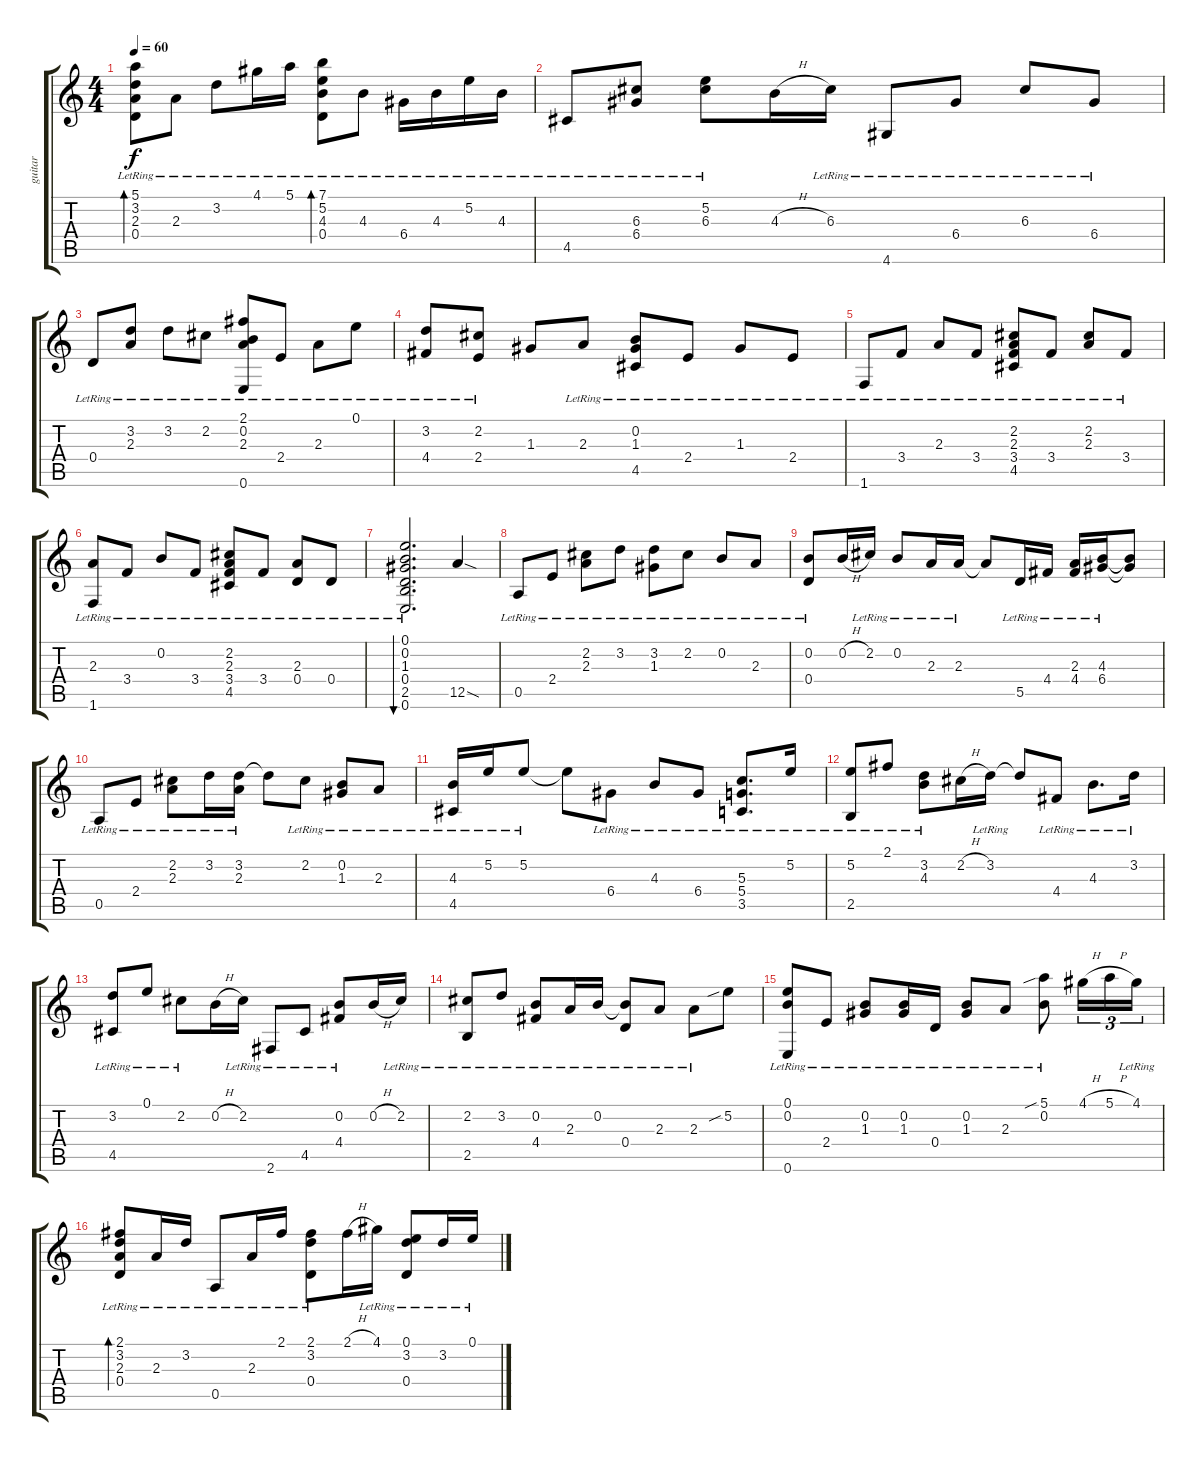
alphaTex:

\track ("guitar" "guitar") {instrument acousticguitarnylon}
\staff {score tabs}
\tuning (E4 B3 G3 D3 A2 E2) {hide}
\ts (4 4)
\tempo 60
\clef g2
\ks c
(5.1{lr} 3.2{lr} 2.3{lr} 0.4{lr}).8{bd 240 dy f} 2.3{lr}.8 3.2{lr}.8 4.1{lr}.16 5.1{lr}.16 (7.1{lr} 5.2{lr} 4.3{lr} 0.4{lr}).8{bd 240} 4.3{lr}.8 6.4{lr}.16 4.3{lr}.16 5.2{lr}.16 4.3{lr}.16 |
4.5{lr}.8 (6.3{lr} 6.4{lr}).8 (5.2{lr} 6.3{lr}).8 4.3{h}.16 6.3{lr}.16 4.6{lr}.8 6.4{lr}.8 6.3{lr}.8 6.4{lr}.8 |
0.4{lr}.8 (3.2{lr} 2.3{lr}).8 3.2{lr}.8 2.2{lr}.8 (2.1{lr} 0.2{lr} 2.3{lr} 0.6{lr}).8 2.4{lr}.8 2.3{lr}.8 0.1{lr}.8 |
(3.2{lr} 4.4{lr}).8 (2.2{lr} 2.4{lr}).8 1.3.8 2.3{lr}.8 (0.2{lr} 1.3{lr} 4.5{lr}).8 2.4{lr}.8 1.3{lr}.8 2.4{lr}.8 |
1.6{lr}.8 3.4{lr}.8 2.3{lr}.8 3.4{lr}.8 (2.2{lr} 2.3{lr} 3.4{lr} 4.5{lr}).8 3.4{lr}.8 (2.2{lr} 2.3{lr}).8 3.4{lr}.8 |
(2.3{lr} 1.6{lr}).8 3.4{lr}.8 0.2{lr}.8 3.4{lr}.8 (2.2{lr} 2.3{lr} 3.4{lr} 4.5{lr}).8 3.4{lr}.8 (2.3{lr} 0.4{lr}).8 0.4{lr}.8 |
(0.1{lr} 0.2{lr} 1.3{lr} 0.4{lr} 2.5{lr} 0.6{lr}).2{d bu 240} 12.5{sod}.4 |
0.5{lr}.8 2.4{lr}.8 (2.2{lr} 2.3{lr}).8 3.2{lr}.8 (3.2{lr} 1.3{lr}).8 2.2{lr}.8 0.2{lr}.8 2.3{lr}.8 |
(0.2{lr} 0.4{lr}).8 0.2{h}.16 2.2{lr}.16 0.2{lr}.8 2.3{lr}.16 2.3{lr}.16 2.3{t}.8 5.5{lr}.16 4.4{lr}.16 (2.3{lr} 4.4{lr}).16 (4.3{lr} 6.4{lr}).16 (4.3{t} 6.4{t}).8 |
0.5{lr}.8 2.4{lr}.8 (2.2{lr} 2.3{lr}).8 3.2{lr}.16 (3.2{lr} 2.3{lr}).16 3.2{t}.8 2.2{lr}.8 (0.2{lr} 1.3{lr}).8 2.3{lr}.8 |
(4.3{lr} 4.5{lr}).16 5.2{lr}.16 5.2{lr}.8 5.2{t}.8 6.4{lr}.8 4.3{lr}.8 6.4{lr}.8 (5.3{lr} 5.4{lr} 3.5{lr}).8{d} 5.2{lr}.16 |
(5.2{lr} 2.5{lr}).8 2.1{lr}.8 (3.2{lr} 4.3{lr}).8 2.2{h}.16 3.2{lr}.16 3.2{t}.8 4.4{lr}.8 4.3{lr}.8{d} 3.2{lr}.16 |
(3.2{lr} 4.5{lr}).8 0.1{lr}.8 2.2{lr}.8 0.2{h}.16 2.2{lr}.16 2.6{lr}.8 4.5{lr}.8 (0.2{lr} 4.4{lr}).8 0.2{h}.16 2.2{lr}.16 |
(2.2{lr} 2.5{lr}).8 3.2{lr}.8 (0.2{lr} 4.4{lr}).8 2.3{lr}.16 0.2{lr}.16 (0.2{t} 0.4{lr}).8 2.3{lr}.8 2.3{lr}.8 5.2{sib}.8 |
(0.1{lr} 0.2{lr} 0.6{lr}).8 2.4{lr}.8 (0.2{lr} 1.3{lr}).8 (0.2{lr} 1.3{lr}).16 0.4{lr}.16 (0.2{lr} 1.3{lr}).8 2.3{lr}.8 (5.1{sib lr} 0.2{lr}).8 4.1{h}.16{tu (3 2)} 5.1{h}.16{tu (3 2)} 4.1{lr}.16{tu (3 2)} |
(2.1{lr} 3.2{lr} 2.3{lr} 0.4{lr}).8{bd 120} 2.3{lr}.16 3.2{lr}.16 0.5{lr}.8 2.3{lr}.16 2.1{lr}.16 (2.1{lr} 3.2{lr} 0.4{lr}).8 2.1{h}.16 4.1{lr}.16 (0.1{lr} 3.2{lr} 0.4{lr}).8 3.2{lr}.16 0.1{lr}.16
